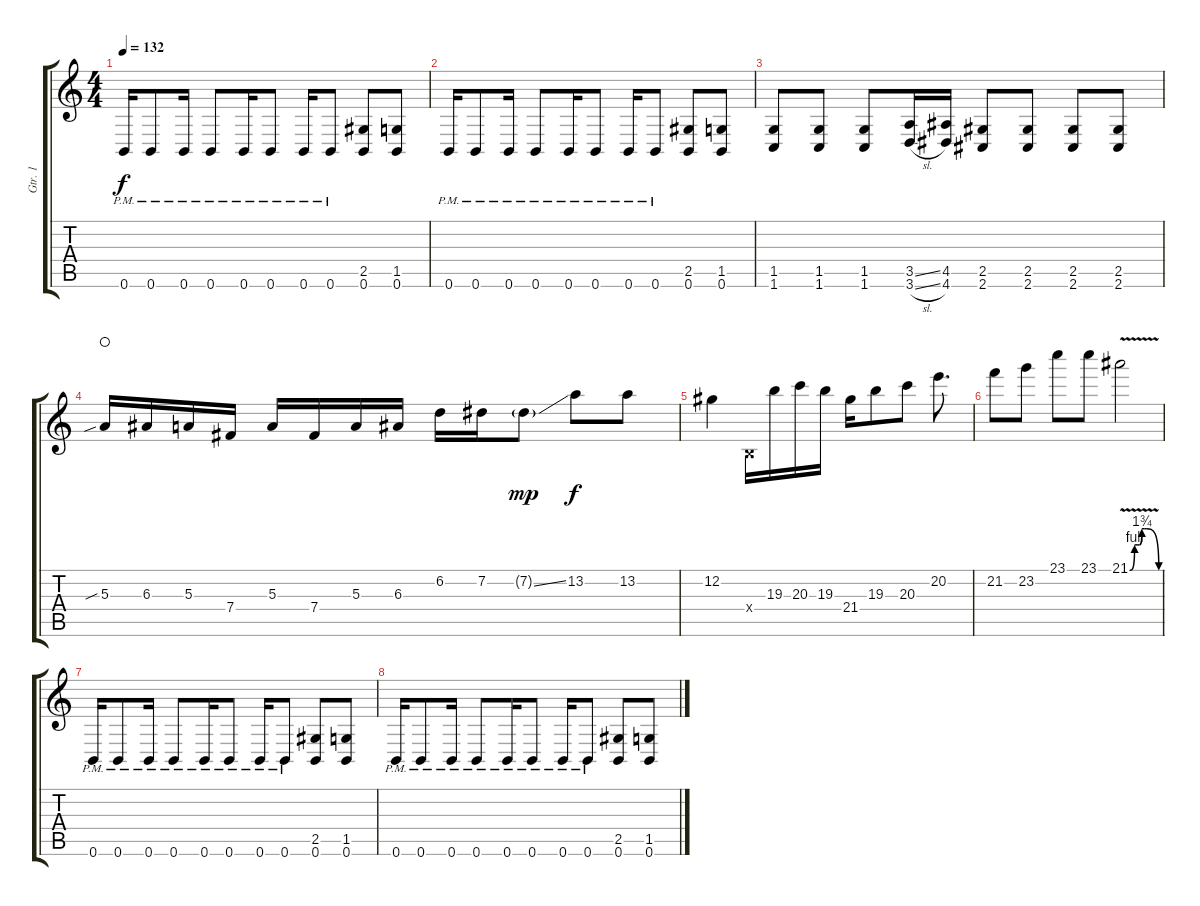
\track ("Gtr. 1" "Gtr. 1") {instrument overdrivenguitar}
\staff {score tabs}
\tuning (Db4 Ab3 E3 B2 Gb2 B1) {hide}
\ts (4 4)
\tempo 132
\clef g2
\ks c
0.6{pm}.16{dy f balance 8} 0.6{pm}.8 0.6{pm}.16 0.6{pm}.8 0.6{pm}.16 0.6{pm}.8 0.6{pm}.16 0.6{pm}.8 (2.5 0.6).8 (1.5 0.6).8 |
0.6{pm}.16 0.6{pm}.8 0.6{pm}.16 0.6{pm}.8 0.6{pm}.16 0.6{pm}.8 0.6{pm}.16 0.6{pm}.8 (2.5 0.6).8 (1.5 0.6).8 |
(1.5 1.6).8 (1.5 1.6).8 (1.5 1.6).8 (3.5{ss} 3.6{sl}).16 (4.5 4.6).16 (2.5 2.6).8 (2.5 2.6).8 (2.5 2.6).8 (2.5 2.6).8 |
5.3{sib}.16{balance 16 waho} 6.3.16 5.3.16 7.4.16 5.3.16 7.4.16 5.3.16 6.3.16 6.2.16 7.2.16 7.2{ss g}.8{dy mp} 13.2.8{dy f} 13.2.8 |
12.2.4 0.4{x}.16 19.3.16 20.3.16 19.3.16 21.4.16 19.3.8 20.3.8 20.2.8{d} |
21.2.8 23.2.8 23.1.8 23.1.8 21.1{be (custom 0 0 10 4 20 4 25 7 30 7 35 7 60 0) v}.2 |
0.6{pm}.16{balance 8} 0.6{pm}.8 0.6{pm}.16 0.6{pm}.8 0.6{pm}.16 0.6{pm}.8 0.6{pm}.16 0.6{pm}.8 (2.5 0.6).8 (1.5 0.6).8 |
0.6{pm}.16 0.6{pm}.8 0.6{pm}.16 0.6{pm}.8 0.6{pm}.16 0.6{pm}.8 0.6{pm}.16 0.6{pm}.8 (2.5 0.6).8 (1.5 0.6).8
